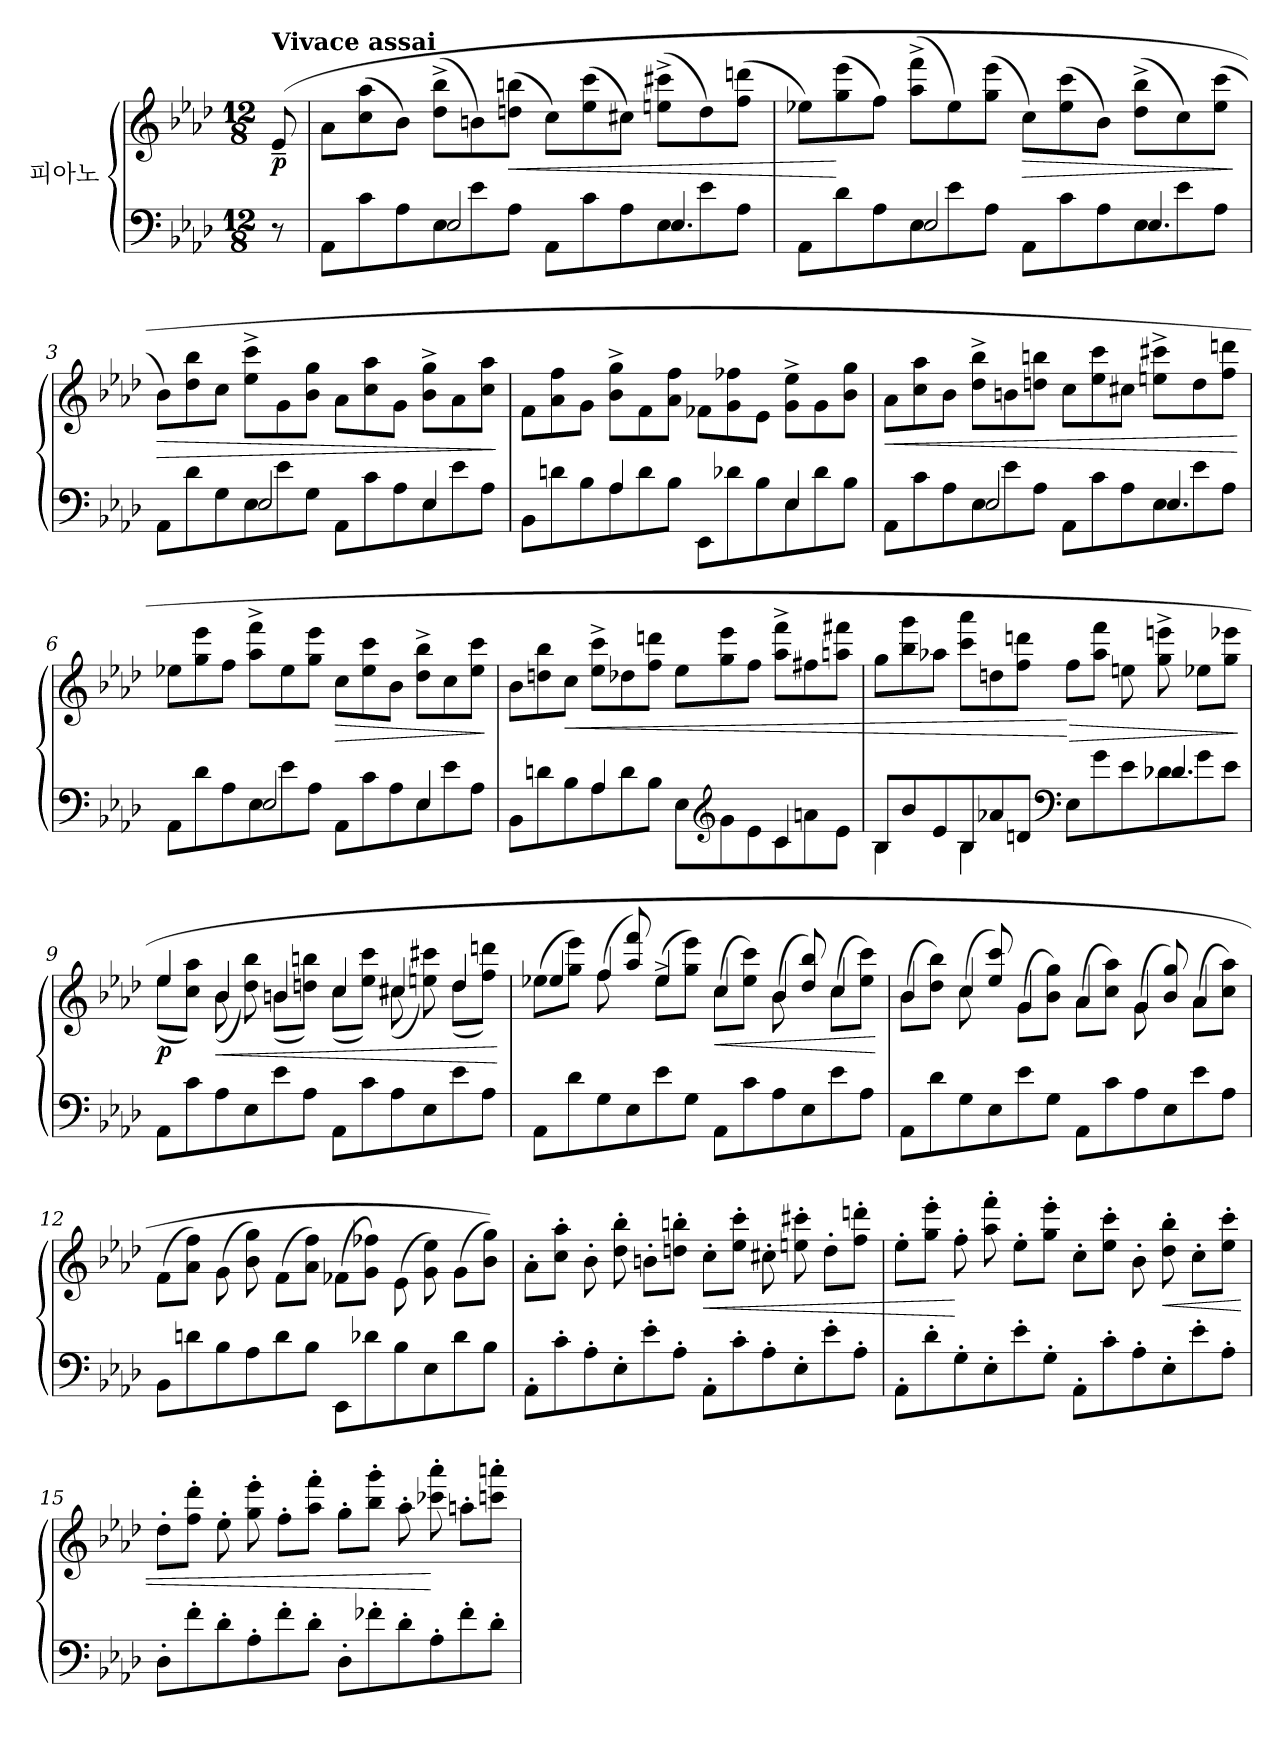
**kern	**kern	**dynam
*part1	*part1	*part1
*staff2	*staff1	*staff1/2
*I"피아노	*	*
*clefF4	*clefG2	*
*k[b-e-a-d-]	*k[b-e-a-d-]	*
*M12/8	*M12/8	*
=	=	=
!	!LO:TX:a:B:t=Vivace assai	!
!	!	!LO:DY:b
8r	(8e-~/	p
=1	=1	=1
*^	*	*
8AA-\L	4.ryy	8a-\L	.
8c\	.	(8cc\ 8aa-\	.
8A-\	.	8b-\J)	.
8E-	2E-/	(8dd-\^ 8bb-\^L	.
8e-\	.	8bn\)	.
!	!	!	!LO:HP:b
8A-\J	.	(8ddn\ 8bbn\J	<
8AA-\L	.	8cc\L)	.
8c\	4ryy	(8ee-\ 8ccc\	.
8A-\	.	8cc#X\J)	.
8E-	4.E-/	(8een\^ 8ccc#X\^L	.
8e-\	.	8dd\)	.
8A-\J	.	(8ff\ 8dddn\J	.
=2	=2	=2	=2
8AA-\L	4.ryy	8ee-X\L)	.
8d-\	.	(8gg\ 8eee-\	[
8A-\	.	8ff\J)	.
8E-	2E-/	(8aa-\^ 8fff\^L	.
8e-\	.	8ee-\)	.
8A-\J	.	(8gg\ 8eee-\J	.
!	!	!	!LO:HP:b
8AA-\L	.	8cc\L)	>
8c\	4ryy	(8ee-\ 8ccc\	.
8A-\	.	8b-\J)	.
8E-	4.E-/	(8dd-\^ 8bb-\^L	.
8e-\	.	8cc\)	.
8A-\J	.	(8ee-\ 8ccc\J	.
*v	*v	*	*
.	.	]
!!LO:LB:g=z
=3	=3	=3
*^	*	*
!	!	!	!LO:HP:b
8AA-\L	4.ryy	8b-\L)	>
8d-\	.	8dd-\ 8bb-\	.
8G\	.	8cc\J	.
8E-	2E-/	8ee-\^ 8ccc\^L	.
8e-\	.	8g\	.
8G\J	.	8b-\ 8gg\J	.
8AA-\L	.	8a-\L	.
8c\	4ryy	8cc\ 8aa-\	.
8A-\	.	8g\J	.
8E-\	4E-/	8b-\^ 8gg\^L	.
8e-\	.	8a-\	.
8A-\J	8ryy	8cc\ 8aa-\J	.
*v	*v	*	*
.	.	]
=4	=4	=4
*^	*	*
8BB-\L	4.ryy	8f\L	.
8dn\	.	8a-\ 8ff\	.
8B-\	.	8g\J	.
8A-	4A-/	8b-\^ 8gg\^L	.
8d\	.	8f\	.
8B-\J	2ryy	8a-\ 8ff\J	.
8EE-\L	.	8f-X\L	.
8d-X\	.	8g\ 8ff-X\	.
8B-\	.	8e-\J	.
8E-\	4E-/	8g\^ 8ee-\^L	.
8d-\	.	8g\	.
8B-\J	8ryy	8b-\ 8gg\J	.
=5	=5	=5	=5
!	!	!	!LO:HP:b
8AA-\L	4.ryy	8a-\L	<
8c\	.	8cc\ 8aa-\	.
8A-\	.	8b-\J	.
8E-	2E-/	8dd-\^ 8bb-\^L	.
8e-\	.	8bn\	.
8A-\J	.	8ddn\ 8bbn\J	.
8AA-\L	.	8cc\L	.
8c\	4ryy	8ee-\ 8ccc\	.
8A-\	.	8cc#X\J	.
8E-	4.E-/	8een\^ 8ccc#X\^L	.
8e-\	.	8dd\	.
8A-\J	.	8ff\ 8dddn\J	.
*v	*v	*	*
.	.	[
!!LO:LB:g=z
=6	=6	=6
*^	*	*
8AA-\L	4.ryy	8ee-X\L	.
8d-\	.	8gg\ 8eee-\	.
8A-\	.	8ff\J	.
8E-	2E-/	8aa-\^ 8fff\^L	.
8e-\	.	8ee-\	.
8A-\J	.	8gg\ 8eee-\J	.
!	!	!	!LO:HP:b
8AA-\L	.	8cc\L	>
8c\	4ryy	8ee-\ 8ccc\	.
8A-\	.	8b-\J	.
8E-\	4E-/	8dd-\^ 8bb-\^L	.
8e-\	.	8cc\	.
8A-\J	8ryy	8ee-\ 8ccc\J	.
*v	*v	*	*
.	.	]
=7	=7	=7
*^	*	*
8BB-\L	4.ryy	8b-\L	.
8dn\	.	8ddn\ 8bb-\	.
!	!	!	!LO:HP:b
8B-\	.	8cc\J	<
8A-	4A-/	8ee-\^ 8ccc\^L	.
8d\	.	8dd-X\	.
8B-\J	2ryy	8ff\ 8dddn\J	.
8E-\L	.	8ee-\L	.
*clefG2	*	*	*
8g\	.	8gg\ 8eee-\	.
8e-\	.	8ff\J	.
8c\	4c/	8aa-\^ 8fff\^L	.
8an\	.	8ff#X\	.
8e-\J	8ryy	8aan\ 8fff#X\J	.
!!LO:LB:g=z
=8	=8	=8	=8
8B-/L	4B-\	8gg\L	.
8b-/	.	8bb-\ 8ggg\	.
8e-/	8ryy	8aa-X\J	.
8B-/	4B-\	8ccc\ 8aaa-\L	.
8a-X/	.	8ddn\	.
8dn/J	2ryy	8ff\ 8dddn\J	.
*clefF4	*	*	*
!	!	!	!LO:HP:n=1:b
8E-\L	.	8ff\L	[ >
8g\	.	8aa-\ 8fff\J	.
8e-\	.	8een\	.
8d-X	4.d-/	8gg\^ 8eeen\^	.
8g\	.	8ee-X\L	.
8e-\J	.	8gg\ 8eee-X\J	.
*v	*v	*	*
.	.	]
!!LO:PB:g=z
=9	=9	=9
*	*^	*
!	!	!	!LO:DY:b
8AA-\L	4ee-/	(>8ee-\L	p
8c\	.	8cc\ 8aa-\J)	.
!	!	!	!LO:HP:b
8A-\	4b-/	(>8b-\	<
8E-\	.	8dd-\ 8bb-\)	.
8e-\	4bn/	(>8b\L	.
8A-\J	.	8ddn\ 8bbn\J)	.
8AA-\L	4cc/	(>8cc\L	.
8c\	.	8ee-\ 8ccc\J)	.
8A-\	4cc#X/	(>8cc#\	.
8E-\	.	8een\ 8ccc#X\)	.
8e-\	4dd/	(>8dd\L	.
8A-\J	.	8ff\ 8dddn\J)	.
*	*v	*v	*
.	.	[
=10	=10	=10
*	*^	*
8AA-\L	(>8ee-X\L	4ee-/	.
8d-\	8gg\ 8eee-\J)	.	.
8G\	(>8ff\	4ff/	.
8E-\	8aa-/ 8fff/)	.	.
8e-\	(>8ee-^\L	4ee-/	.
8G\J	8gg\ 8eee-\J)	.	.
!	!	!	!LO:HP:b
8AA-\L	(>8cc\L	4cc/	<
8c\	8ee-\ 8ccc\J)	.	.
8A-\	(>8b-\	4b-/	.
8E-\	8dd-/ 8bb-/)	.	.
8e-\	(>8cc\L	4cc/	.
8A-\J	8ee-\ 8ccc\J)	.	.
*	*v	*v	*
.	.	[
=11	=11	=11
*	*^	*
8AA-\L	(>8b-\L	4b-/	.
8d-\	8dd-\ 8bb-\J)	.	.
8G\	(>8cc\	4cc/	.
8E-\	8ee-/ 8ccc/)	.	.
8e-\	(>8g\L	4g/	.
8G\J	8b-\ 8gg\J)	.	.
8AA-\L	(>8a-\L	4a-/	.
8c\	8cc\ 8aa-\J)	.	.
8A-\	(>8g\	4g/	.
8E-\	8b-/ 8gg/)	.	.
8e-\	(>8a-\L	4a-/	.
8A-\J	8cc\ 8aa-\J)	.	.
*	*v	*v	*
!!LO:LB:g=z
=12	=12	=12
8BB-\L	(8f\L	.
8dn\	8a-\ 8ff\J)	.
8B-\	(8g\	.
8A-\	8b-\ 8gg\)	.
8d\	(8f\L	.
8B-\J	8a-\ 8ff\J)	.
8EE-\L	(8f-X\L	.
8d-X\	8g\ 8ff-X\J)	.
8B-\	(8e-\	.
8E-\	8g\ 8ee-\)	.
8d-\	(8g\L	.
8B-\J	8b-\ 8gg\J))	.
=13	=13	=13
8AA-'\L	8a-'\L	.
8c'\	8cc\' 8aa-\'J	.
8A-'\	8b-'\	.
8E-'\	8dd-\' 8bb-\'	.
8e-'\	8bn'\L	.
8A-'\J	8ddn\' 8bbn\'J	.
!	!	!LO:HP:b
8AA-'\L	8cc'\L	<
8c'\	8ee-\' 8ccc\'J	.
8A-'\	8cc#X'\	.
8E-'\	8een\' 8ccc#X\'	.
8e-'\	8dd'\L	.
8A-'\J	8ff\' 8dddn\'J	.
=14	=14	=14
8AA-'\L	8ee-'\L	.
8d-'\	8gg\' 8eee-\'J	.
8G'\	8ff'\	[
8E-'\	8aa-\' 8fff\'	.
8e-'\	8ee-'\L	.
8G'\J	8gg\' 8eee-\'J	.
8AA-'\L	8cc'\L	.
8c'\	8ee-\' 8ccc\'J	.
8A-'\	8b-'\	.
!	!	!LO:HP:b
8E-'\	8dd-\' 8bb-\'	<
8e-'\	8cc'\L	.
8A-'\J	8ee-\' 8ccc\'J	.
!!LO:PB:g=z
=15	=15	=15
8D-'\L	8dd-'\L	.
8f'\	8ff\' 8ddd-\'J	.
8d-'\	8ee-'\	.
8A-'\	8gg\' 8eee-\'	.
8f'\	8ff'\L	.
8d-'\J	8aa-\' 8fff\'J	.
8D-'\L	8gg'\L	.
8f-X'\	8bb-\' 8ggg\'J	.
8d-'\	8aa-'\	.
8A-'\	8ccc-X\' 8aaa-\'	[
8f-'\	8aan'\L	.
8d-'\J	8cccn\' 8aaan\'J	.
=	=	=
*-	*-	*-
